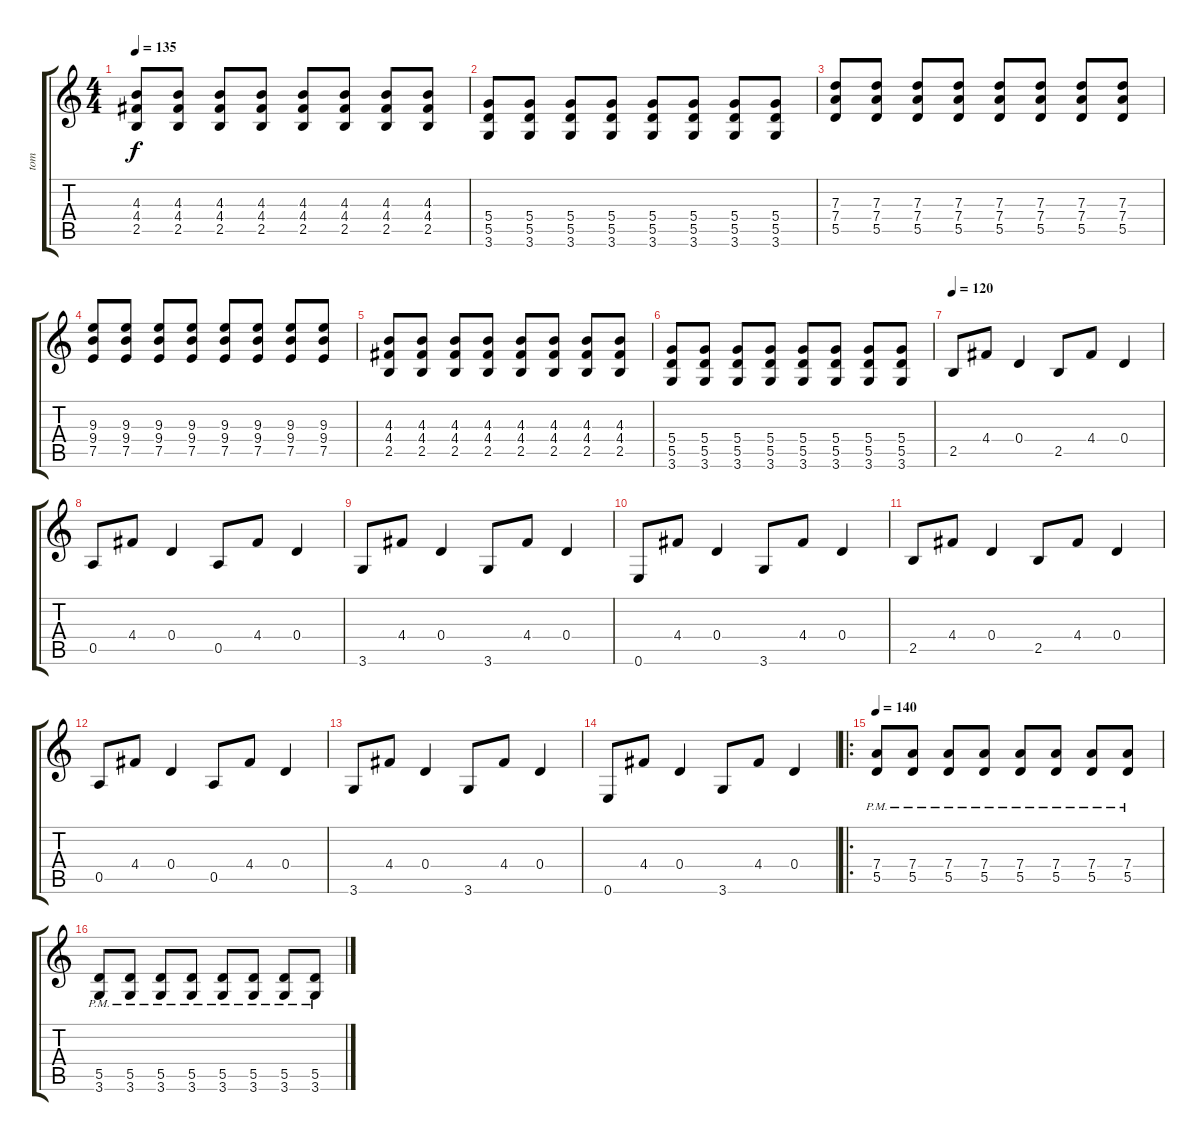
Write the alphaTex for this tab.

\track ("tom" "tom") {instrument distortionguitar}
\staff {score tabs}
\tuning (E4 B3 G3 D3 A2 E2) {hide}
\ts (4 4)
\tempo 135
\clef g2
\ks c
(4.3 4.4 2.5).8{dy f} (4.3 4.4 2.5).8 (4.3 4.4 2.5).8 (4.3 4.4 2.5).8 (4.3 4.4 2.5).8 (4.3 4.4 2.5).8 (4.3 4.4 2.5).8 (4.3 4.4 2.5).8 |
(5.4 5.5 3.6).8 (5.4 5.5 3.6).8 (5.4 5.5 3.6).8 (5.4 5.5 3.6).8 (5.4 5.5 3.6).8 (5.4 5.5 3.6).8 (5.4 5.5 3.6).8 (5.4 5.5 3.6).8 |
(7.3 7.4 5.5).8 (7.3 7.4 5.5).8 (7.3 7.4 5.5).8 (7.3 7.4 5.5).8 (7.3 7.4 5.5).8 (7.3 7.4 5.5).8 (7.3 7.4 5.5).8 (7.3 7.4 5.5).8 |
(9.3 9.4 7.5).8 (9.3 9.4 7.5).8 (9.3 9.4 7.5).8 (9.3 9.4 7.5).8 (9.3 9.4 7.5).8 (9.3 9.4 7.5).8 (9.3 9.4 7.5).8 (9.3 9.4 7.5).8 |
(4.3 4.4 2.5).8 (4.3 4.4 2.5).8 (4.3 4.4 2.5).8 (4.3 4.4 2.5).8 (4.3 4.4 2.5).8 (4.3 4.4 2.5).8 (4.3 4.4 2.5).8 (4.3 4.4 2.5).8 |
(5.4 5.5 3.6).8 (5.4 5.5 3.6).8 (5.4 5.5 3.6).8 (5.4 5.5 3.6).8 (5.4 5.5 3.6).8 (5.4 5.5 3.6).8 (5.4 5.5 3.6).8 (5.4 5.5 3.6).8 |
\tempo 130
\tempo 120
2.5.8{instrument electricguitarclean} 4.4.8 0.4.4 2.5.8 4.4.8 0.4.4 |
0.5.8 4.4.8 0.4.4 0.5.8 4.4.8 0.4.4 |
3.6.8 4.4.8 0.4.4 3.6.8 4.4.8 0.4.4 |
0.6.8 4.4.8 0.4.4 3.6.8 4.4.8 0.4.4 |
2.5.8 4.4.8 0.4.4 2.5.8 4.4.8 0.4.4 |
0.5.8 4.4.8 0.4.4 0.5.8 4.4.8 0.4.4 |
3.6.8 4.4.8 0.4.4 3.6.8 4.4.8 0.4.4 |
0.6.8 4.4.8 0.4.4 3.6.8 4.4.8 0.4.4 |
\ro
\tempo 140
(7.4{pm} 5.5{pm}).8 (7.4{pm} 5.5{pm}).8 (7.4{pm} 5.5{pm}).8 (7.4{pm} 5.5{pm}).8 (7.4{pm} 5.5{pm}).8 (7.4{pm} 5.5{pm}).8 (7.4{pm} 5.5{pm}).8 (7.4{pm} 5.5{pm}).8 |
(5.5{pm} 3.6{pm}).8 (5.5{pm} 3.6{pm}).8 (5.5{pm} 3.6{pm}).8 (5.5{pm} 3.6{pm}).8 (5.5{pm} 3.6{pm}).8 (5.5{pm} 3.6{pm}).8 (5.5{pm} 3.6{pm}).8 (5.5{pm} 3.6{pm}).8
